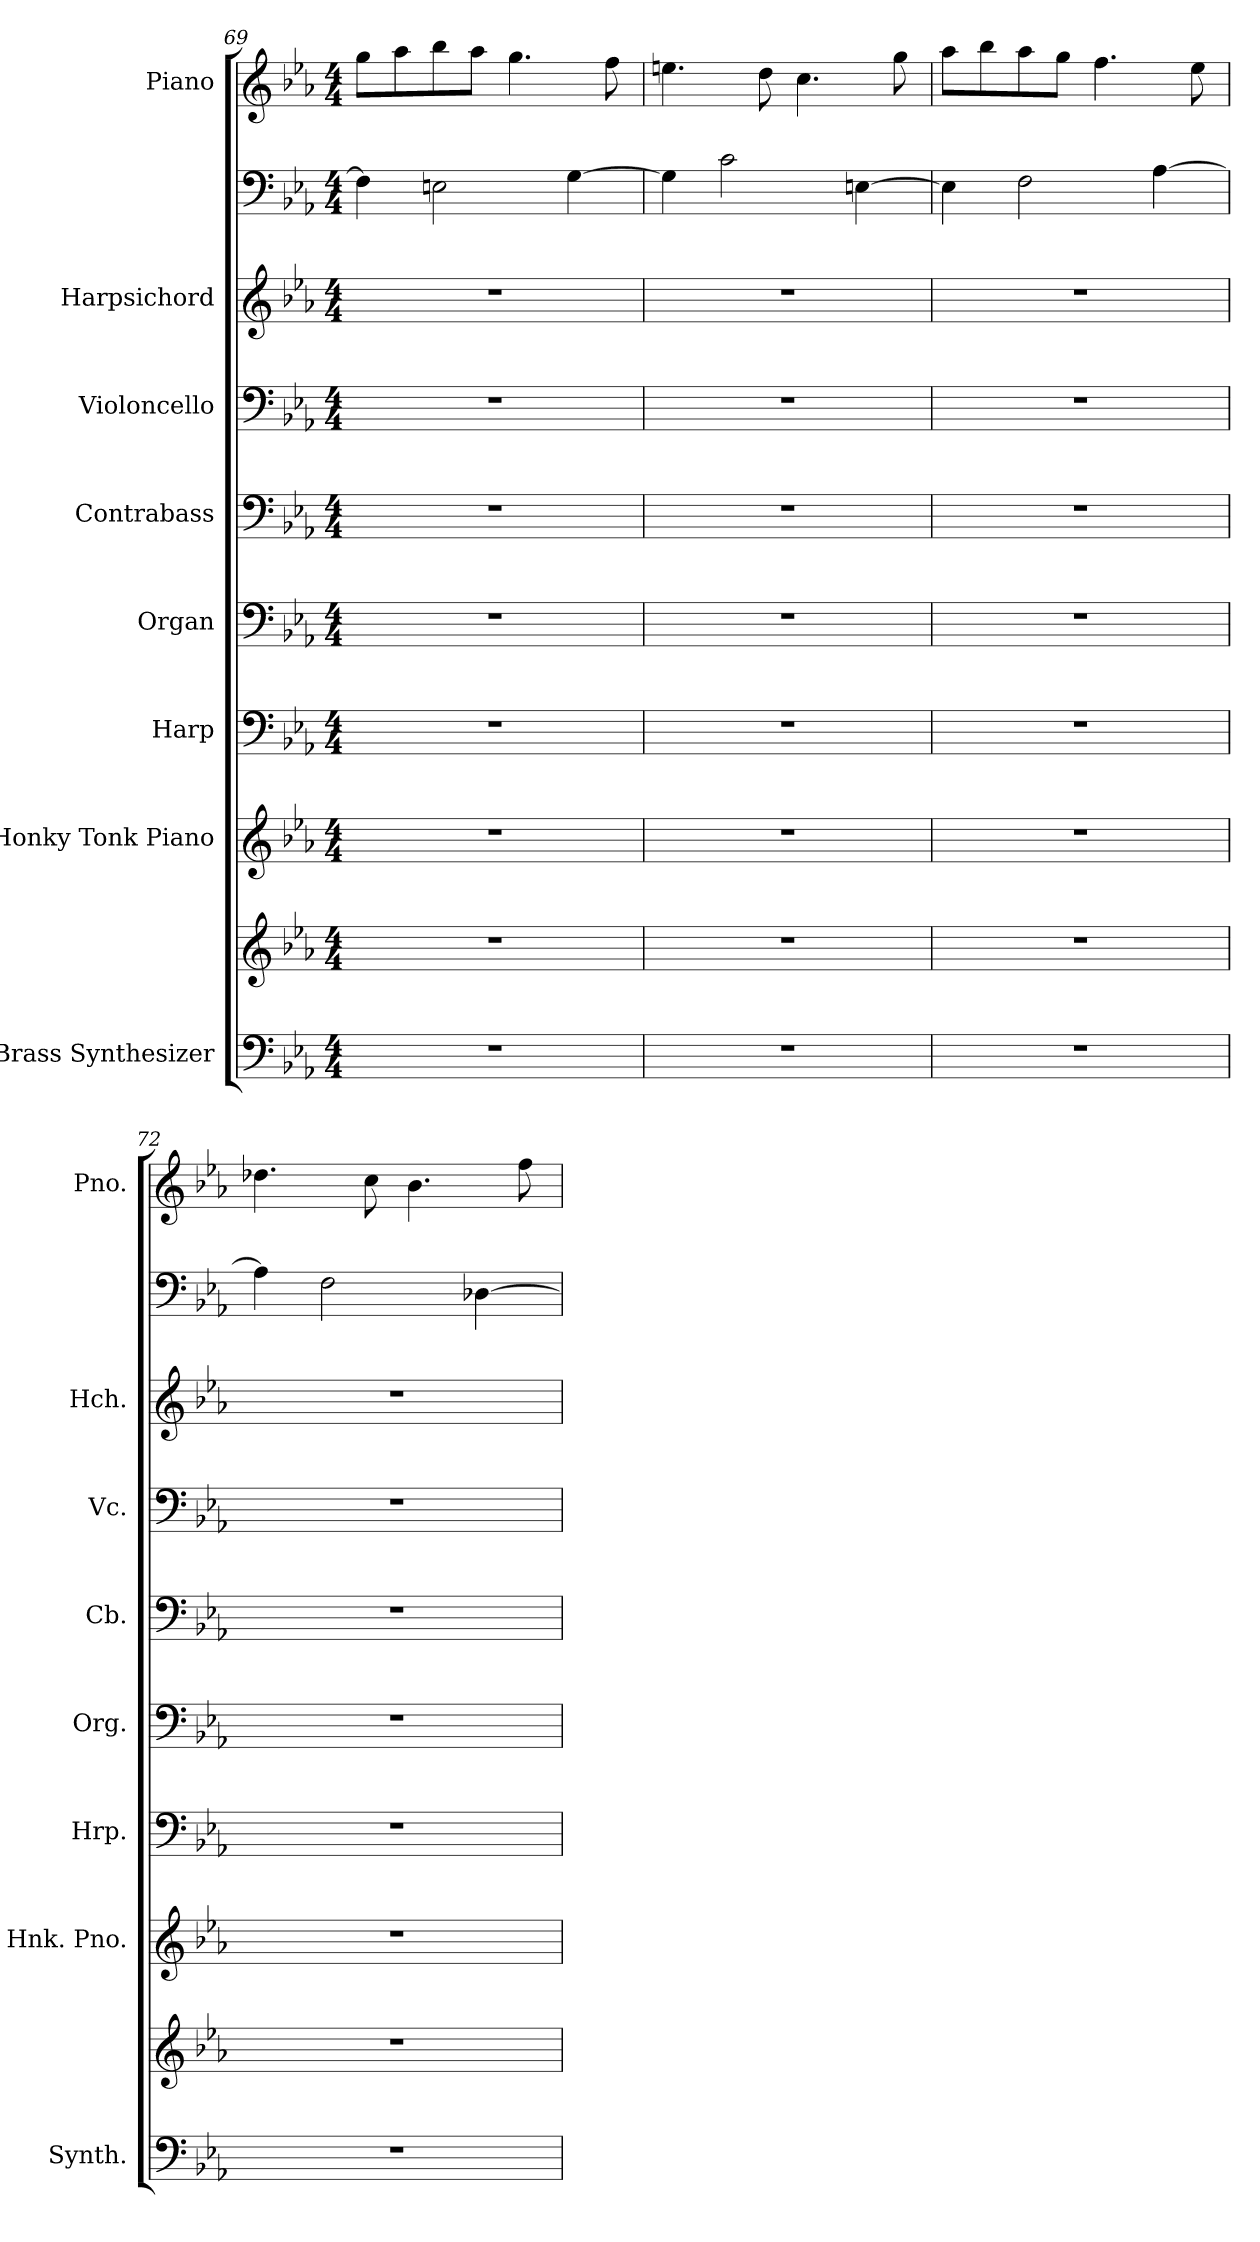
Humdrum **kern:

**kern	**kern	**kern	**kern	**kern	**kern	**kern	**kern	**kern	**kern
*part8	*part8	*part7	*part6	*part5	*part4	*part3	*part2	*part2	*part1
*staff10	*staff9	*staff8	*staff7	*staff6	*staff5	*staff4	*staff3	*staff2	*staff1
*I"Brass Synthesizer	*	*I"Honky Tonk Piano	*I"Harp	*I"Organ	*I"Contrabass	*I"Violoncello	*I"Harpsichord	*	*I"Piano
*I'Synth.	*	*I'Hnk. Pno.	*I'Hrp.	*I'Org.	*I'Cb.	*I'Vc.	*I'Hch.	*	*I'Pno.
*clefF4	*clefG2	*clefG2	*clefF4	*clefF4	*clefF4	*clefF4	*clefG2	*clefF4	*clefG2
*	*	*	*	*	*ITrd7c12	*	*	*	*
*k[b-e-a-]	*k[b-e-a-]	*k[b-e-a-]	*k[b-e-a-]	*k[b-e-a-]	*k[b-e-a-]	*k[b-e-a-]	*k[b-e-a-]	*k[b-e-a-]	*k[b-e-a-]
*M4/4	*M4/4	*M4/4	*M4/4	*M4/4	*M4/4	*M4/4	*M4/4	*M4/4	*M4/4
=69	=69	=69	=69	=69	=69	=69	=69	=69	=69
1r	1r	1r	1r	1r	1r	1r	1r	4F\]	8gg\L
.	.	.	.	.	.	.	.	.	8aa-\
.	.	.	.	.	.	.	.	2En\	8bb-\
.	.	.	.	.	.	.	.	.	8aa-\J
.	.	.	.	.	.	.	.	.	4.gg\
.	.	.	.	.	.	.	.	[4G\	.
.	.	.	.	.	.	.	.	.	8ff\
=70	=70	=70	=70	=70	=70	=70	=70	=70	=70
1r	1r	1r	1r	1r	1r	1r	1r	4G\]	4.een\
.	.	.	.	.	.	.	.	2c\	.
.	.	.	.	.	.	.	.	.	8dd\
.	.	.	.	.	.	.	.	.	4.cc\
.	.	.	.	.	.	.	.	[4En\	.
.	.	.	.	.	.	.	.	.	8gg\
!!LO:PB:g=z
=71	=71	=71	=71	=71	=71	=71	=71	=71	=71
1r	1r	1r	1r	1r	1r	1r	1r	4E\]	8aa-\L
.	.	.	.	.	.	.	.	.	8bb-\
.	.	.	.	.	.	.	.	2F\	8aa-\
.	.	.	.	.	.	.	.	.	8gg\J
.	.	.	.	.	.	.	.	.	4.ff\
.	.	.	.	.	.	.	.	[4A-\	.
.	.	.	.	.	.	.	.	.	8ee-\
=72	=72	=72	=72	=72	=72	=72	=72	=72	=72
1r	1r	1r	1r	1r	1r	1r	1r	4A-\]	4.dd-X\
.	.	.	.	.	.	.	.	2F\	.
.	.	.	.	.	.	.	.	.	8cc\
.	.	.	.	.	.	.	.	.	4.b-\
.	.	.	.	.	.	.	.	[4D-X\	.
.	.	.	.	.	.	.	.	.	8ff\
=	=	=	=	=	=	=	=	=	=
*-	*-	*-	*-	*-	*-	*-	*-	*-	*-
